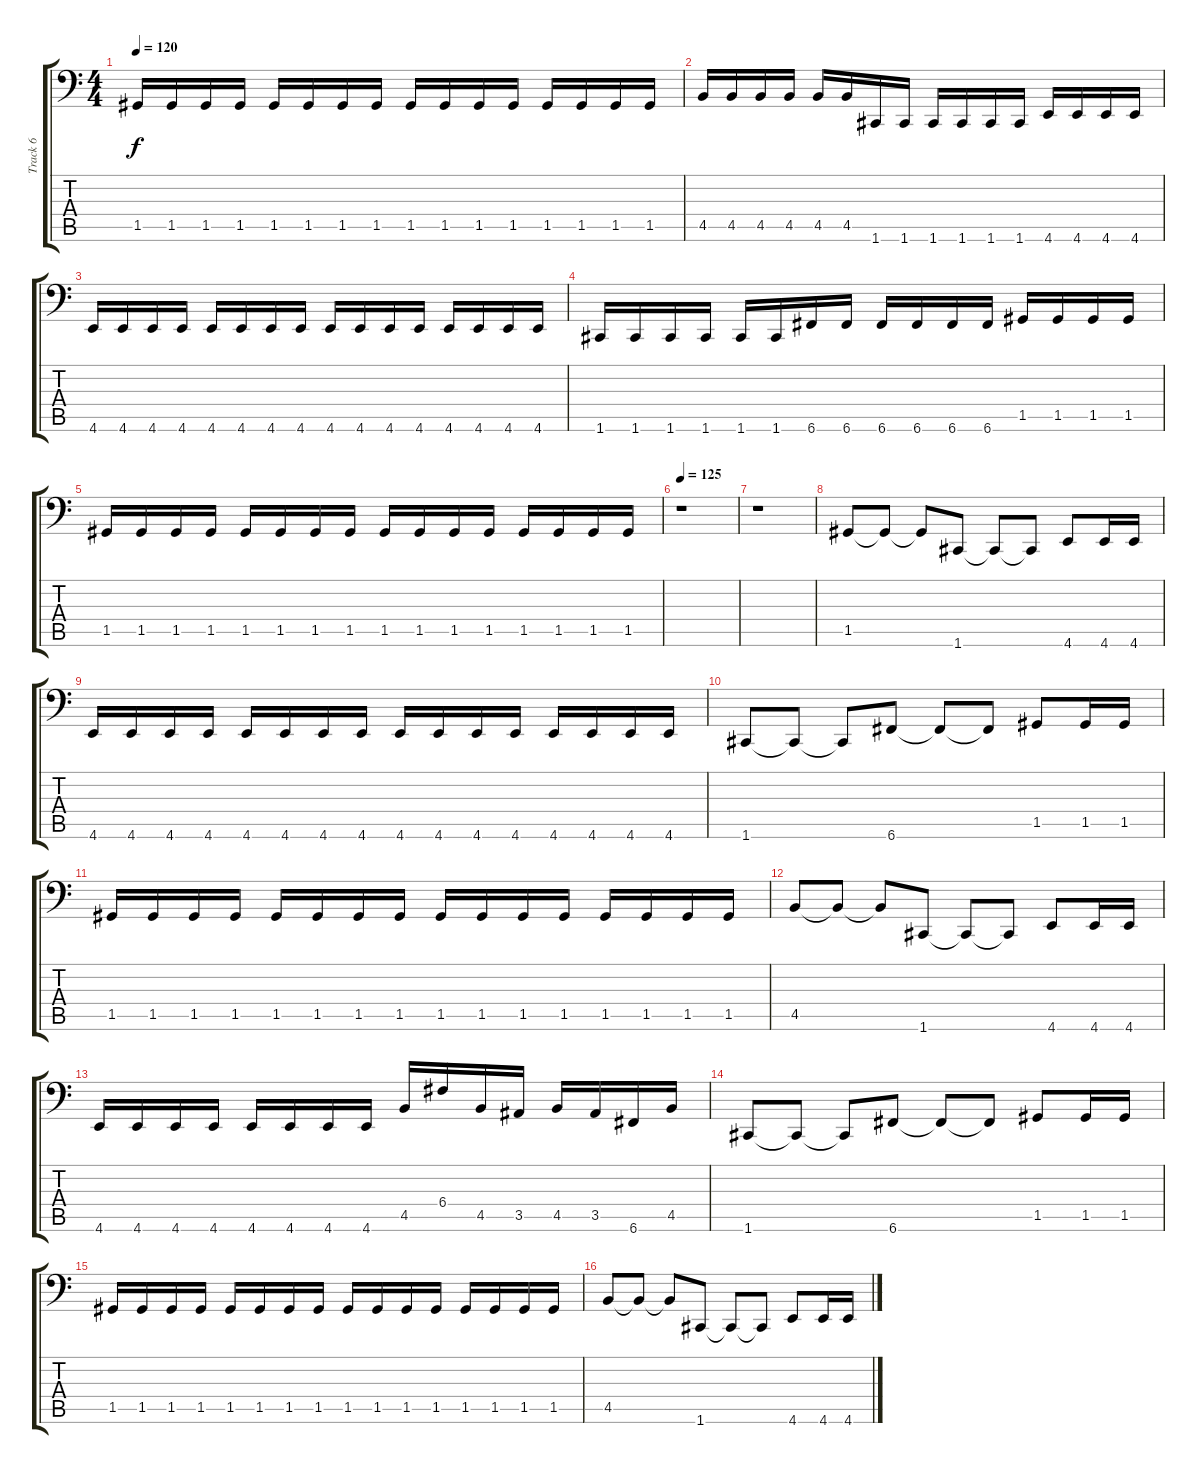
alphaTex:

\track ("Track 6" "Track 6") {instrument electricbasspick}
\staff {score tabs}
\tuning (D3 A2 F2 C2 G1 C1) {hide}
\ts (4 4)
\tempo 120
\clef f4
\ks c
1.5.16{dy f} 1.5.16 1.5.16 1.5.16 1.5.16 1.5.16 1.5.16 1.5.16 1.5.16 1.5.16 1.5.16 1.5.16 1.5.16 1.5.16 1.5.16 1.5.16 |
4.5.16 4.5.16 4.5.16 4.5.16 4.5.16 4.5.16 1.6.16 1.6.16 1.6.16 1.6.16 1.6.16 1.6.16 4.6.16 4.6.16 4.6.16 4.6.16 |
4.6.16 4.6.16 4.6.16 4.6.16 4.6.16 4.6.16 4.6.16 4.6.16 4.6.16 4.6.16 4.6.16 4.6.16 4.6.16 4.6.16 4.6.16 4.6.16 |
1.6.16 1.6.16 1.6.16 1.6.16 1.6.16 1.6.16 6.6.16 6.6.16 6.6.16 6.6.16 6.6.16 6.6.16 1.5.16 1.5.16 1.5.16 1.5.16 |
1.5.16 1.5.16 1.5.16 1.5.16 1.5.16 1.5.16 1.5.16 1.5.16 1.5.16 1.5.16 1.5.16 1.5.16 1.5.16 1.5.16 1.5.16 1.5.16 |
\tempo 125
r.1 |
r.1 |
1.5.8 1.5{t}.8 1.5{t}.8 1.6.8 1.6{t}.8 1.6{t}.8 4.6.8 4.6.16 4.6.16 |
4.6.16 4.6.16 4.6.16 4.6.16 4.6.16 4.6.16 4.6.16 4.6.16 4.6.16 4.6.16 4.6.16 4.6.16 4.6.16 4.6.16 4.6.16 4.6.16 |
1.6.8 1.6{t}.8 1.6{t}.8 6.6.8 6.6{t}.8 6.6{t}.8 1.5.8 1.5.16 1.5.16 |
1.5.16 1.5.16 1.5.16 1.5.16 1.5.16 1.5.16 1.5.16 1.5.16 1.5.16 1.5.16 1.5.16 1.5.16 1.5.16 1.5.16 1.5.16 1.5.16 |
4.5.8 4.5{t}.8 4.5{t}.8 1.6.8 1.6{t}.8 1.6{t}.8 4.6.8 4.6.16 4.6.16 |
4.6.16 4.6.16 4.6.16 4.6.16 4.6.16 4.6.16 4.6.16 4.6.16 4.5.16 6.4.16 4.5.16 3.5.16 4.5.16 3.5.16 6.6.16 4.5.16 |
1.6.8 1.6{t}.8 1.6{t}.8 6.6.8 6.6{t}.8 6.6{t}.8 1.5.8 1.5.16 1.5.16 |
1.5.16 1.5.16 1.5.16 1.5.16 1.5.16 1.5.16 1.5.16 1.5.16 1.5.16 1.5.16 1.5.16 1.5.16 1.5.16 1.5.16 1.5.16 1.5.16 |
4.5.8 4.5{t}.8 4.5{t}.8 1.6.8 1.6{t}.8 1.6{t}.8 4.6.8 4.6.16 4.6.16
